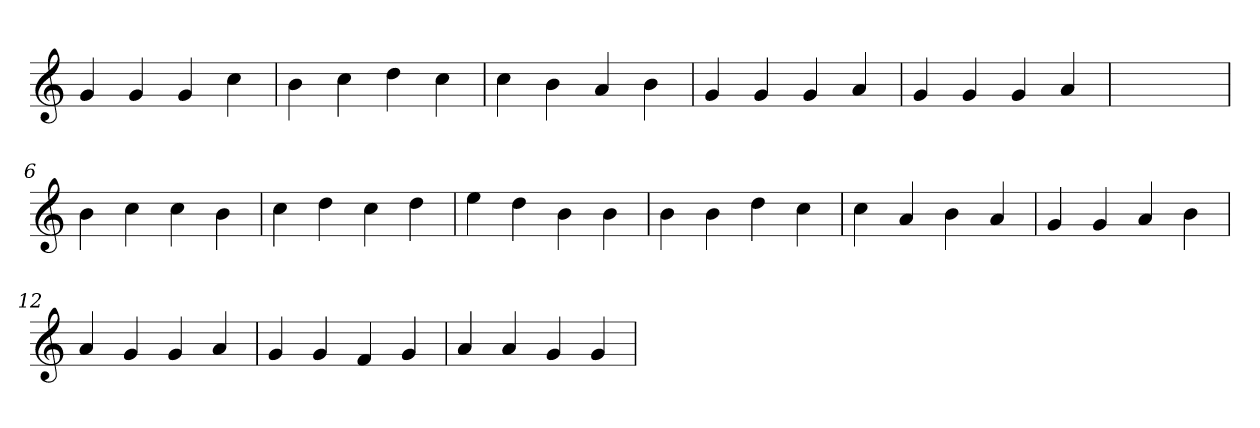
**kern
*part1
*staff1
*clefG2
=1
4g
4g
4g
4cc
=2
4b
4cc
4dd
4cc
=3
4cc
4b
4a
4b
=4
4g
4g
4g
4a
=5
4g
4g
4g
4a
=6
1ryy
=6
4b
4cc
4cc
4b
=7
4cc
4dd
4cc
4dd
=8
4ee
4dd
4b
4b
=9
4b
4b
4dd
4cc
=10
4cc
4a
4b
4a
=11
4g
4g
4a
4b
=12
4a
4g
4g
4a
=13
4g
4g
4f
4g
=14
4a
4a
4g
4g
=
*-
